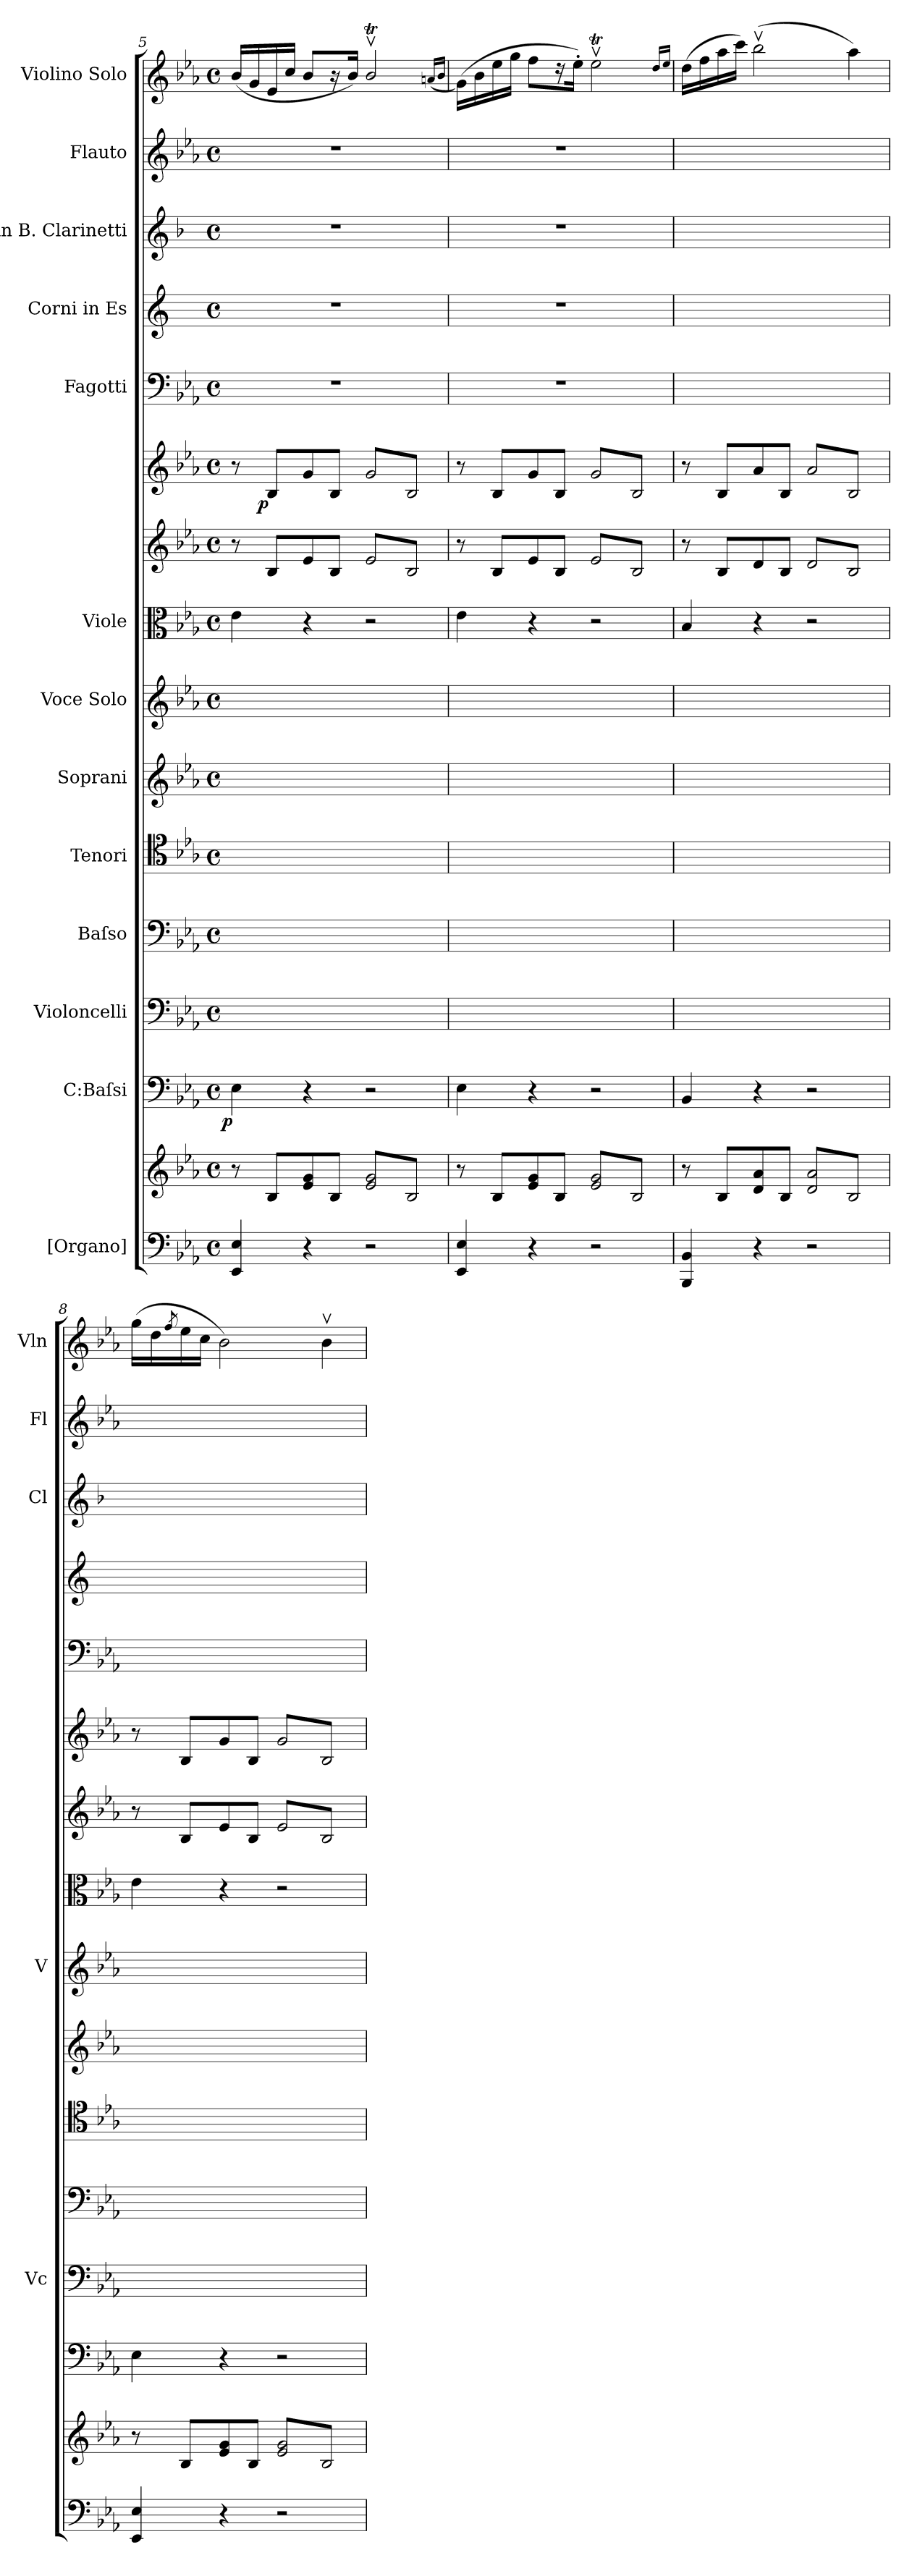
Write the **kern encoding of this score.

**kern	**kern	**kern	**dynam	**kern	**kern	**kern	**kern	**kern	**kern	**kern	**kern	**dynam	**kern	**kern	**kern	**kern	**kern
*part15	*part15	*part14	*part14	*part13	*part12	*part11	*part10	*part9	*part8	*part7	*part6	*part6	*part5	*part4	*part3	*part2	*part1
*staff16	*staff15	*staff14	*staff14	*staff13	*staff12	*staff11	*staff10	*staff9	*staff8	*staff7	*staff6	*staff6	*staff5	*staff4	*staff3	*staff2	*staff1
*I"[Organo]	*	*I"C:Baſsi	*	*I"Violoncelli	*I"Baſso	*I"Tenori	*I"Soprani	*I"Voce Solo	*I"Viole	*	*	*	*I"Fagotti	*I"Corni in Es	*I"in B. Clarinetti	*I"Flauto	*I"Violino Solo
*	*	*	*	*I'Vc	*	*	*	*I'V	*	*	*	*	*	*	*I'Cl	*I'Fl	*I'Vln
*clefF4	*clefG2	*clefF4	*	*clefF4	*clefF4	*clefC4	*clefG2	*clefG2	*clefC3	*clefG2	*clefG2	*	*clefF4	*clefG2	*clefG2	*clefG2	*clefG2
*	*	*	*	*	*	*	*	*	*	*	*	*	*	*ITrd5c9	*ITrd1c2	*	*
*k[b-e-a-]	*k[b-e-a-]	*k[b-e-a-]	*	*k[b-e-a-]	*k[b-e-a-]	*k[b-e-a-]	*k[b-e-a-]	*k[b-e-a-]	*k[b-e-a-]	*k[b-e-a-]	*k[b-e-a-]	*	*k[b-e-a-]	*k[b-e-a-]	*k[b-e-a-]	*k[b-e-a-]	*k[b-e-a-]
*M4/4	*M4/4	*M4/4	*	*M4/4	*M4/4	*M4/4	*M4/4	*M4/4	*M4/4	*M4/4	*M4/4	*	*M4/4	*M4/4	*M4/4	*M4/4	*M4/4
*met(c)	*met(c)	*met(c)	*	*met(c)	*met(c)	*met(c)	*met(c)	*met(c)	*met(c)	*met(c)	*met(c)	*	*met(c)	*met(c)	*met(c)	*met(c)	*met(c)
=5	=5	=5	=5	=5	=5	=5	=5	=5	=5	=5	=5	=5	=5	=5	=5	=5	=5
!	!	!	!LO:DY:b:rj	!	!	!	!	!	!	!	!	!	!	!	!	!	!
4EE-/ 4E-/	8r	4E-\	p	4E-\yy	1ryy	1ryy	1ryy	1ryy	4e-\	8r	8r	.	1r	1r	1r	1r	(16b-/LL
.	.	.	.	.	.	.	.	.	.	.	.	.	.	.	.	.	16g/
!	!	!	!	!	!	!	!	!	!	!	!	!LO:DY:rj	!	!	!	!	!
.	8B-/L	.	.	.	.	.	.	.	.	(8B-/L	(>8B-/L	p	.	.	.	.	16e-/
.	.	.	.	.	.	.	.	.	.	.	.	.	.	.	.	.	16cc/JJ
4r	8e-/ 8g/	4r	.	4ryy	.	.	.	.	4r	8e-/	8g/	.	.	.	.	.	8b-/L
.	8B-/J	.	.	.	.	.	.	.	.	8B-/J	8B-/J	.	.	.	.	.	16r
.	.	.	.	.	.	.	.	.	.	.	.	.	.	.	.	.	16b-/Jk)
*	*tremolo	*	*	*	*	*	*	*	*	*	*	*	*	*	*	*	*
*	*	*	*	*	*	*	*	*	*	*tremolo	*	*	*	*	*	*	*
*	*	*	*	*	*	*	*	*	*	*	*tremolo	*	*	*	*	*	*
2r	8e-/ 8g/L	2r	.	2ryy	.	.	.	.	2r	8e-/L	8g/L	.	.	.	.	.	2b-Tv</
.	8B-/	.	.	.	.	.	.	.	.	8B-/)	8B-/)	.	.	.	.	.	.
.	8e-/ 8g/	.	.	.	.	.	.	.	.	8e-/	8g/	.	.	.	.	.	.
.	8B-/J	.	.	.	.	.	.	.	.	8B-/)J	8B-/)J	.	.	.	.	.	.
*	*	*	*	*	*	*	*	*	*	*	*Xtremolo	*	*	*	*	*	*
*	*	*	*	*	*	*	*	*	*	*Xtremolo	*	*	*	*	*	*	*
*	*Xtremolo	*	*	*	*	*	*	*	*	*	*	*	*	*	*	*	*
.	.	.	.	.	.	.	.	.	.	.	.	.	.	.	.	.	(16qqan/LL
.	.	.	.	.	.	.	.	.	.	.	.	.	.	.	.	.	16qqb-/JJ
=6	=6	=6	=6	=6	=6	=6	=6	=6	=6	=6	=6	=6	=6	=6	=6	=6	=6
4EE-/ 4E-/	8r	4E-\	.	4E-\yy	1ryy	1ryy	1ryy	1ryy	4e-\	8r	8r	.	1r	1r	1r	1r	(16g\LL)
.	.	.	.	.	.	.	.	.	.	.	.	.	.	.	.	.	16b-\
.	8B-/L	.	.	.	.	.	.	.	.	(8B-/L	(>8B-/L	.	.	.	.	.	16ee-\
.	.	.	.	.	.	.	.	.	.	.	.	.	.	.	.	.	16gg\JJ
4r	8e-/ 8g/	4r	.	4ryy	.	.	.	.	4r	8e-/	8g/	.	.	.	.	.	8ff\L
.	8B-/J	.	.	.	.	.	.	.	.	8B-/J	8B-/J	.	.	.	.	.	16r
.	.	.	.	.	.	.	.	.	.	.	.	.	.	.	.	.	16ee-'\Jk)
*	*tremolo	*	*	*	*	*	*	*	*	*	*	*	*	*	*	*	*
*	*	*	*	*	*	*	*	*	*	*tremolo	*	*	*	*	*	*	*
*	*	*	*	*	*	*	*	*	*	*	*tremolo	*	*	*	*	*	*
2r	8e-/ 8g/L	2r	.	2ryy	.	.	.	.	2r	8e-/L	8g/L	.	.	.	.	.	2ee-Tv<\
.	8B-/	.	.	.	.	.	.	.	.	8B-/)	8B-/)	.	.	.	.	.	.
.	8e-/ 8g/	.	.	.	.	.	.	.	.	8e-/	8g/	.	.	.	.	.	.
.	8B-/J	.	.	.	.	.	.	.	.	8B-/)J	8B-/)J	.	.	.	.	.	.
*	*	*	*	*	*	*	*	*	*	*	*Xtremolo	*	*	*	*	*	*
*	*	*	*	*	*	*	*	*	*	*Xtremolo	*	*	*	*	*	*	*
*	*Xtremolo	*	*	*	*	*	*	*	*	*	*	*	*	*	*	*	*
.	.	.	.	.	.	.	.	.	.	.	.	.	.	.	.	.	16qqdd/LL
.	.	.	.	.	.	.	.	.	.	.	.	.	.	.	.	.	16qqee-/JJ
=7	=7	=7	=7	=7	=7	=7	=7	=7	=7	=7	=7	=7	=7	=7	=7	=7	=7
4BBB-/ 4BB-/	8r	4BB-/	.	4BB-/yy	1ryy	1ryy	1ryy	1ryy	4B-/	8r	8r	.	1ryy	1ryy	1ryy	1ryy	(16dd\LL
.	.	.	.	.	.	.	.	.	.	.	.	.	.	.	.	.	16ff\
.	8B-/L	.	.	.	.	.	.	.	.	8B-/L	8B-/L	.	.	.	.	.	16aa-\
.	.	.	.	.	.	.	.	.	.	.	.	.	.	.	.	.	16ccc\JJ)
4r	8d/ 8a-/	4r	.	4ryy	.	.	.	.	4r	(8d/	(8a-/	.	.	.	.	.	(2bb-v\
.	8B-/J	.	.	.	.	.	.	.	.	8B-/J	8B-/J	.	.	.	.	.	.
*	*tremolo	*	*	*	*	*	*	*	*	*	*	*	*	*	*	*	*
*	*	*	*	*	*	*	*	*	*	*tremolo	*	*	*	*	*	*	*
*	*	*	*	*	*	*	*	*	*	*	*tremolo	*	*	*	*	*	*
2r	8d/ 8a-/L	2r	.	2ryy	.	.	.	.	2r	8d/L	8a-/L	.	.	.	.	.	.
.	8B-/	.	.	.	.	.	.	.	.	8B-/)	8B-/)	.	.	.	.	.	.
.	8d/ 8a-/	.	.	.	.	.	.	.	.	8d/	8a-/	.	.	.	.	.	4aa-\)
.	8B-/J	.	.	.	.	.	.	.	.	8B-/)J	8B-/)J	.	.	.	.	.	.
*	*	*	*	*	*	*	*	*	*	*	*Xtremolo	*	*	*	*	*	*
*	*	*	*	*	*	*	*	*	*	*Xtremolo	*	*	*	*	*	*	*
*	*Xtremolo	*	*	*	*	*	*	*	*	*	*	*	*	*	*	*	*
=8	=8	=8	=8	=8	=8	=8	=8	=8	=8	=8	=8	=8	=8	=8	=8	=8	=8
4EE-/ 4E-/	8r	4E-\	.	4E-\yy	1ryy	1ryy	1ryy	1ryy	4e-\	8r	8r	.	1ryy	1ryy	1ryy	1ryy	(16gg\LL
.	.	.	.	.	.	.	.	.	.	.	.	.	.	.	.	.	16dd\
.	.	.	.	.	.	.	.	.	.	.	.	.	.	.	.	.	8qff/
.	8B-/L	.	.	.	.	.	.	.	.	8B-/L	8B-/L	.	.	.	.	.	16ee-\
.	.	.	.	.	.	.	.	.	.	.	.	.	.	.	.	.	16cc\JJ
4r	8e-/ 8g/	4r	.	4ryy	.	.	.	.	4r	(8e-/	(8g/	.	.	.	.	.	2b-\)
.	8B-/J	.	.	.	.	.	.	.	.	8B-/J	8B-/J	.	.	.	.	.	.
*	*tremolo	*	*	*	*	*	*	*	*	*	*	*	*	*	*	*	*
*	*	*	*	*	*	*	*	*	*	*tremolo	*	*	*	*	*	*	*
*	*	*	*	*	*	*	*	*	*	*	*tremolo	*	*	*	*	*	*
2r	8e-/ 8g/L	2r	.	2ryy	.	.	.	.	2r	8e-/L	8g/L	.	.	.	.	.	.
.	8B-/	.	.	.	.	.	.	.	.	8B-/)	8B-/)	.	.	.	.	.	.
.	8e-/ 8g/	.	.	.	.	.	.	.	.	8e-/	8g/	.	.	.	.	.	4b-v\
.	8B-/J	.	.	.	.	.	.	.	.	8B-/)J	8B-/)J	.	.	.	.	.	.
*	*	*	*	*	*	*	*	*	*	*	*Xtremolo	*	*	*	*	*	*
*	*	*	*	*	*	*	*	*	*	*Xtremolo	*	*	*	*	*	*	*
*	*Xtremolo	*	*	*	*	*	*	*	*	*	*	*	*	*	*	*	*
.	.	.	.	.	.	.	.	.	.	.	.	.	.	.	.	.	.
.	.	.	.	.	.	.	.	.	.	.	.	.	.	.	.	.	.
=	=	=	=	=	=	=	=	=	=	=	=	=	=	=	=	=	=
*-	*-	*-	*-	*-	*-	*-	*-	*-	*-	*-	*-	*-	*-	*-	*-	*-	*-
